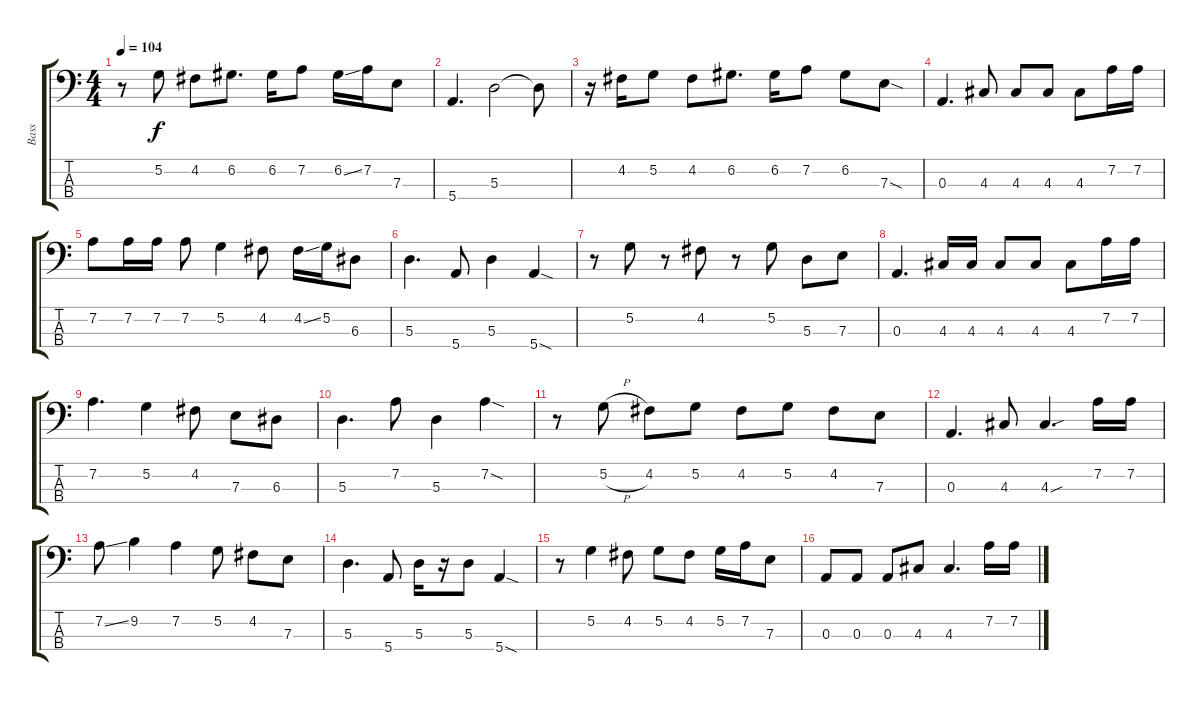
\track ("Bass" "Bass") {instrument electricbassfinger}
\staff {score tabs}
\tuning (G2 D2 A1 E1) {hide}
\ts (4 4)
\tempo 104
\clef f4
\ks c
r.8{dy f} 5.2.8 4.2.8 6.2.8{d} 6.2.16 7.2.8 6.2{ss}.16 7.2.16 7.3.8 |
5.4.4{d} 5.3.2 5.3{t}.8 |
r.16 4.2.16 5.2.8 4.2.8 6.2.8{d} 6.2.16 7.2.8 6.2.8 7.3{sod}.8 |
0.3.4{d} 4.3.8 4.3.8 4.3.8 4.3.8 7.2.16 7.2.16 |
7.2.8 7.2.16 7.2.16 7.2.8 5.2.4 4.2.8 4.2{ss}.16 5.2.16 6.3.8 |
5.3.4{d} 5.4.8 5.3.4 5.4{sod}.4 |
r.8 5.2.8 r.8 4.2.8 r.8 5.2.8 5.3.8 7.3.8 |
0.3.4{d} 4.3.16 4.3.16 4.3.8 4.3.8 4.3.8 7.2.16 7.2.16 |
7.2.4{d} 5.2.4 4.2.8 7.3.8 6.3.8 |
5.3.4{d} 7.2.8 5.3.4 7.2{sod}.4 |
r.8 5.2{h}.8 4.2.8 5.2.8 4.2.8 5.2.8 4.2.8 7.3.8 |
0.3.4{d} 4.3.8 4.3{sou}.4{d} 7.2.16 7.2.16 |
7.2{ss}.8 9.2.4 7.2.4 5.2.8 4.2.8 7.3.8 |
5.3.4{d} 5.4.8 5.3.16 r.16 5.3.8 5.4{sod}.4 |
r.8 5.2.4 4.2.8 5.2.8 4.2.8 5.2.16 7.2.16 7.3.8 |
0.3.8 0.3.8 0.3.8 4.3.8 4.3.4{d} 7.2.16 7.2.16
